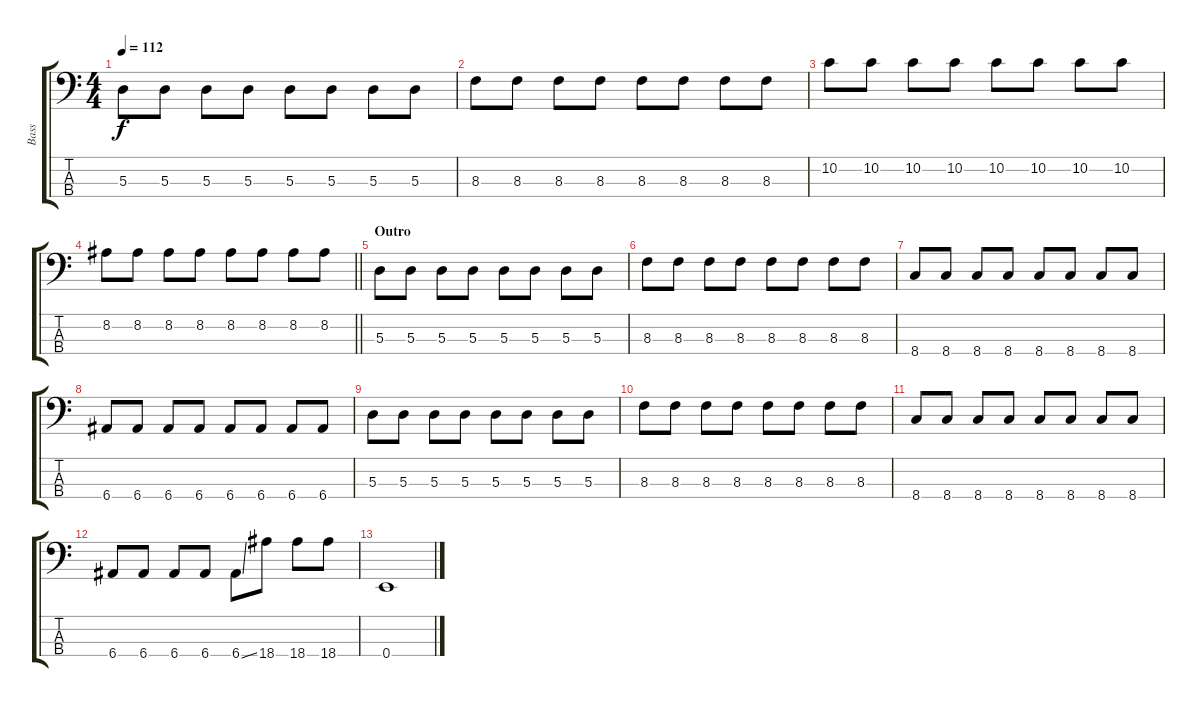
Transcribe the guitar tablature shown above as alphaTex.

\track ("Bass" "Bass") {instrument electricbassfinger}
\staff {score tabs}
\tuning (G2 D2 A1 E1) {hide}
\ts (4 4)
\tempo 112
\clef f4
\ks c
5.3.8{dy f} 5.3.8 5.3.8 5.3.8 5.3.8 5.3.8 5.3.8 5.3.8 |
8.3.8 8.3.8 8.3.8 8.3.8 8.3.8 8.3.8 8.3.8 8.3.8 |
10.2.8 10.2.8 10.2.8 10.2.8 10.2.8 10.2.8 10.2.8 10.2.8 |
\barLineRight lightlight
8.2.8 8.2.8 8.2.8 8.2.8 8.2.8 8.2.8 8.2.8 8.2.8 |
\section ("" "Outro")
5.3.8 5.3.8 5.3.8 5.3.8 5.3.8 5.3.8 5.3.8 5.3.8 |
8.3.8 8.3.8 8.3.8 8.3.8 8.3.8 8.3.8 8.3.8 8.3.8 |
8.4.8 8.4.8 8.4.8 8.4.8 8.4.8 8.4.8 8.4.8 8.4.8 |
6.4.8 6.4.8 6.4.8 6.4.8 6.4.8 6.4.8 6.4.8 6.4.8 |
5.3.8 5.3.8 5.3.8 5.3.8 5.3.8 5.3.8 5.3.8 5.3.8 |
8.3.8 8.3.8 8.3.8 8.3.8 8.3.8 8.3.8 8.3.8 8.3.8 |
8.4.8 8.4.8 8.4.8 8.4.8 8.4.8 8.4.8 8.4.8 8.4.8 |
6.4.8 6.4.8 6.4.8 6.4.8 6.4{ss}.8 18.4.8 18.4.8 18.4.8 |
0.4.1
